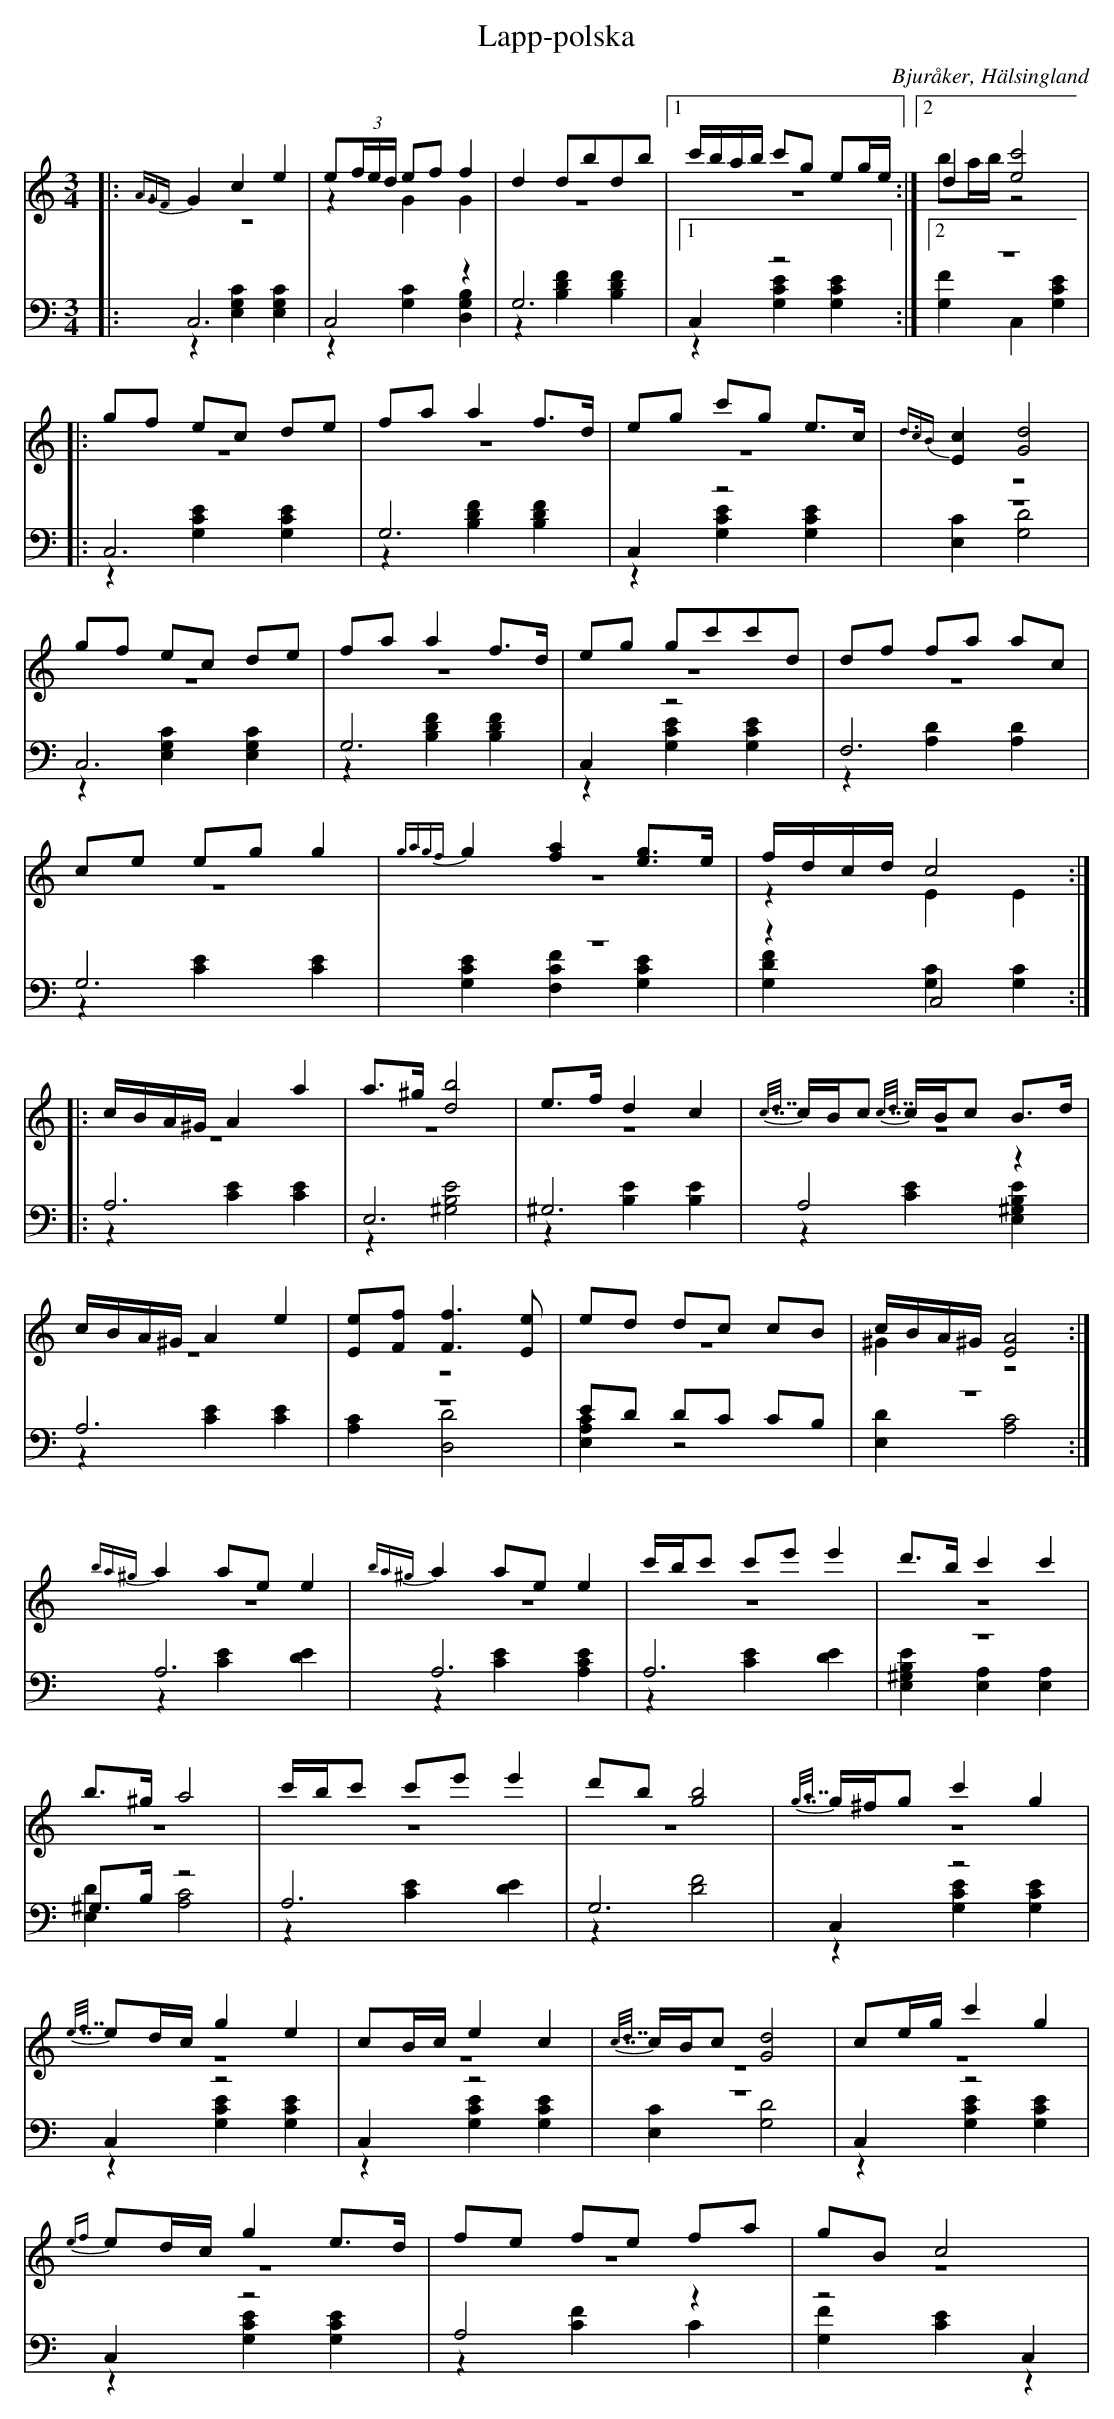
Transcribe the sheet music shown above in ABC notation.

X:1
T: Lapp-polska
O: Bjuråker, Hälsingland
M: 3/4
L: 1/8
K: C
V:1
V:2 merge
V:3
V:4 merge
V:1
|:{A3/2GF}G2 c2 e2|e(3f/e/d/ ef f2|d2 dbdb|1 c'/b/a/b/ c'g eg/e/:|2 d2 [e4c'4]|
|:gf ec de|fa a2 f>d|eg c'g e>c|{d3/2cB}[c2E2] [G4d4]|
gf ec de|fa a2 f>d|eg gc'c'd|df fa ac|
ce eg g2|{gagf}g2 [f2a2] [eg]>e|f/d/c/d/  c4:|
|:c/B/A/^G/ A2 a2|a>^g [d4b4]|e>f d2 c2|{c7/8d7/8}c/B/c {c7/8d7/8}c/B/c B>d|
c/B/A/^G/ A2 e2|[Ee][Ff] [F3f3] [Ee] |ed dc cB|c/B/A/^G/ [E4A4]:|
{ba^g}a2 ae e2|{ba^g}a2 ae e2|c'/b/c' c'e' e'2  |d'>b c'2 c'2|
 b>^g a4|c'/b/c' c'e' e'2|d'b [g4b4]|{g7/8a7/8}g/^f/g c'2 g2|
{e7/8f7/8}ed/c/ g2 e2|cB/c/ e2 c2|{c7/8d7/8}c/B/c [G4d4]|ce/g/ c'2 g2|
{ef}ed/c/ g2 e>d|fe fe fa|gB c4|
V:2
|:z6|z2 G2 G2|z6|1 z6:|2 ba/b/ z4|
|:z6|z6|z6|z6|
 z6|z6|z6|z6|
z6|z6|z2 E2 E2:|
|:z6|z6|z6|z6|
 z6|z6|z6|^G2 z4:|
|z6|z6|z6|z6|
 z6|z6|z6|z6|
z6|z6|z6|z6|
z6|z6|z6|
V:3  clef=bass
|:C,6|C,4 z2|G,6|1 C,2 z4:|2 z6|
|:C,6|G,6|C,2 z4|z6|
C,6|G,6|C,2 z4|F,6|
G,6|z6|z2 C,4:|
|:A,6|E,6|^G,6|A,4 z2|
A,6|z6|ED DC CB,|z6:|
A,6|A,6|A,6|z6|
 ^G,>B, z4|A,6|G,6|C,2 z4|
C,2 z4|C,2 z4|z6|C,2 z4|
C,2 z4|A,4 z2|z4 C,2|
V:4  clef=bass
|:z2 [E,2G,2C2] [E,2G,2C2]|z2 [G,2C2] [D,2G,2B,2]|z2 [B,2D2F2] [B,2D2F2]|1 z2 [G,2C2E2] [G,2C2E2]:|2 [G,2F2] C,2 [G,2C2E2]|
|:z2 [G,2C2E2] [G,2C2E2]|z2 [B,2D2F2] [B,2D2F2]|z2 [G,2C2E2] [G,2C2E2]|[E,2C2] [G,4D4]|
z2 [E,2G,2C2] [E,2G,2C2]|z2 [B,2D2F2] [B,2D2F2]|z2 [G,2C2E2] [G,2C2E2]|z2 [A,2D2] [A,2D2]|
z2 [C2E2] [C2E2]|[G,2C2E2] [F,2C2F2] [G,2C2E2] |[G,2D2F2] [G,2C2] [G,2C2]:|
|:z2 [C2E2] [C2E2]|z2 [^G,4B,4E4]|z2 [B,2E2] [B,2E2]|z2 [C2E2] [E,2^G,2B,2E2]|
z2 [C2E2] [C2E2]|[A,2C2] [D,4D4]|[E,2A,2C2] z4|[E,2D2] [A,4C4]:|
z2 [C2E2] [D2E2]|z2 [C2E2] [A,2C2E2]|z2 [C2E2] [D2E2]|[E,2^G,2B,2E2] [A,2E,2] [A,2E,2]|
 [E,2D2] [A,4C4]|z2 [C2E2] [D2E2]|z2 [D4F4]|z2 [G,2C2E2] [G,2C2E2]|
z2 [G,2C2E2] [G,2C2E2]|z2 [G,2C2E2] [G,2C2E2]|[E,2C2] [G,4D4]|z2 [G,2C2E2] [G,2C2E2]|
z2 [G,2C2E2] [G,2C2E2]|z2 [C2F2] C2|[G,2F2] [C2E2] z2|
